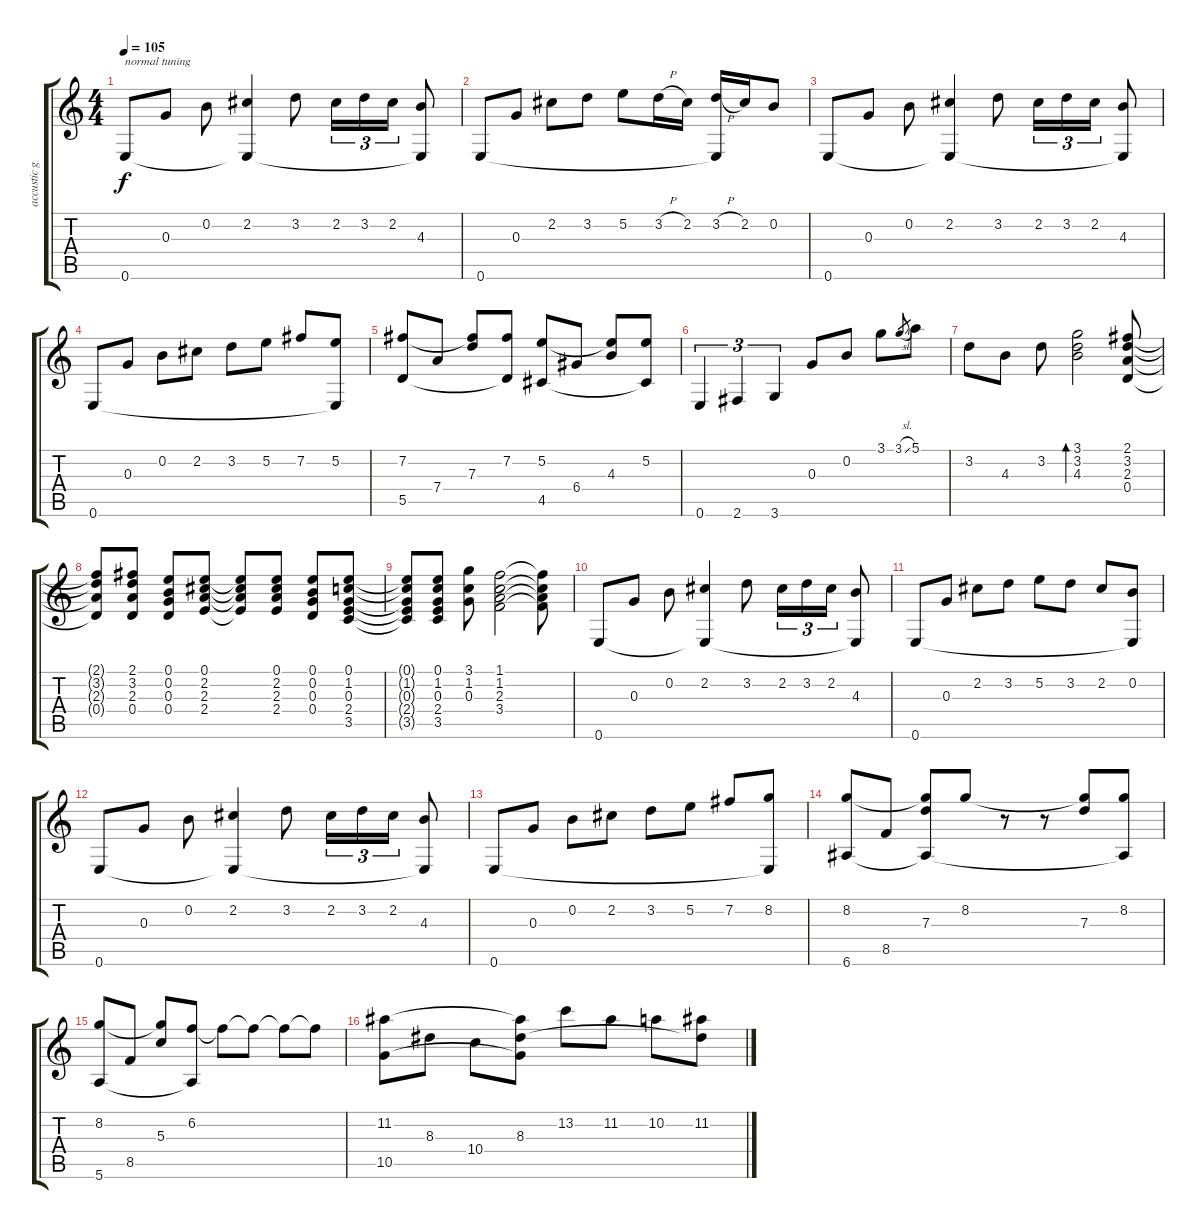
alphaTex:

\track ("accustic guitar" "accustic g") {instrument acousticguitarnylon}
\staff {score tabs}
\tuning (E4 B3 G3 D3 A2 E2) {hide}
\ts (4 4)
\tempo 105
\clef g2
\ks c
0.6.8{txt "normal tuning" dy f instrument acousticguitarnylon} 0.3.8 0.2.8 (2.2 0.6{t}).4 3.2.8 2.2.16{tu (3 2)} 3.2.16{tu (3 2)} 2.2.16{tu (3 2)} (4.3 0.6{t}).8 |
0.6.8 0.3.8 2.2.8 3.2.8 5.2.8 3.2{h}.16 2.2.16 (3.2{h} 0.6{t}).16 2.2.16 0.2.8 |
0.6.8 0.3.8 0.2.8 (2.2 0.6{t}).4 3.2.8 2.2.16{tu (3 2)} 3.2.16{tu (3 2)} 2.2.16{tu (3 2)} (4.3 0.6{t}).8 |
0.6.8 0.3.8 0.2.8 2.2.8 3.2.8 5.2.8 7.2.8 (5.2 0.6{t}).8 |
(7.2 5.5).8 7.4.8 (7.2{t} 7.3).8 (7.2 5.5{t}).8 (5.2 4.5).8 6.4.8 (5.2{t} 4.3).8 (5.2 4.5{t}).8 |
0.6.4{tu (3 2)} 2.6.4{tu (3 2)} 3.6.4{tu (3 2)} 0.3.8 0.2.8 3.1.8 3.1{sl}.8{gr} 5.1.8 |
3.2.8 4.3.8 3.2.8 (3.1 3.2 4.3).2{bd 60} (2.1 3.2 2.3 0.4).8 |
(2.1{t} 3.2{t} 2.3{t} 0.4{t}).8 (2.1 3.2 2.3 0.4).8 (0.1 0.2 0.3 0.4).8 (0.1 2.2 2.3 2.4).8 (0.1{t} 2.2{t} 2.3{t} 2.4{t}).8 (0.1 2.2 2.3 2.4).8 (0.1 0.2 0.3 0.4).8 (0.1 1.2 0.3 2.4 3.5).8 |
(0.1{t} 1.2{t} 0.3{t} 2.4{t} 3.5{t}).8 (0.1 1.2 0.3 2.4 3.5).8 (3.1 1.2 0.3).8 (1.1 1.2 2.3 3.4).2 (1.1{t} 1.2{t} 2.3{t} 3.4{t}).8 |
0.6.8 0.3.8 0.2.8 (2.2 0.6{t}).4 3.2.8 2.2.16{tu (3 2)} 3.2.16{tu (3 2)} 2.2.16{tu (3 2)} (4.3 0.6{t}).8 |
0.6.8 0.3.8 2.2.8 3.2.8 5.2.8 3.2.8 2.2.8 (0.2 0.6{t}).8 |
0.6.8 0.3.8 0.2.8 (2.2 0.6{t}).4 3.2.8 2.2.16{tu (3 2)} 3.2.16{tu (3 2)} 2.2.16{tu (3 2)} (4.3 0.6{t}).8 |
0.6.8 0.3.8 0.2.8 2.2.8 3.2.8 5.2.8 7.2.8 (8.2 0.6{t}).8 |
(8.2 6.6).8 8.5.8 (8.2{t} 7.3 6.6{t}).8 8.2.8 r.8 r.8 (8.2{t} 7.3).8 (8.2 6.6{t}).8 |
(8.2 5.6).8 8.5.8 (8.2{t} 5.3).8 (6.2 5.6{t}).8 6.2{t}.8 6.2{t}.8 6.2{t}.8 6.2{t}.8 |
(11.2 10.5).8 8.3.8 10.4.8 (11.2{t} 8.3 10.5{t}).8 13.2.8 11.2.8 10.2.8 (11.2 8.3{t}).8
